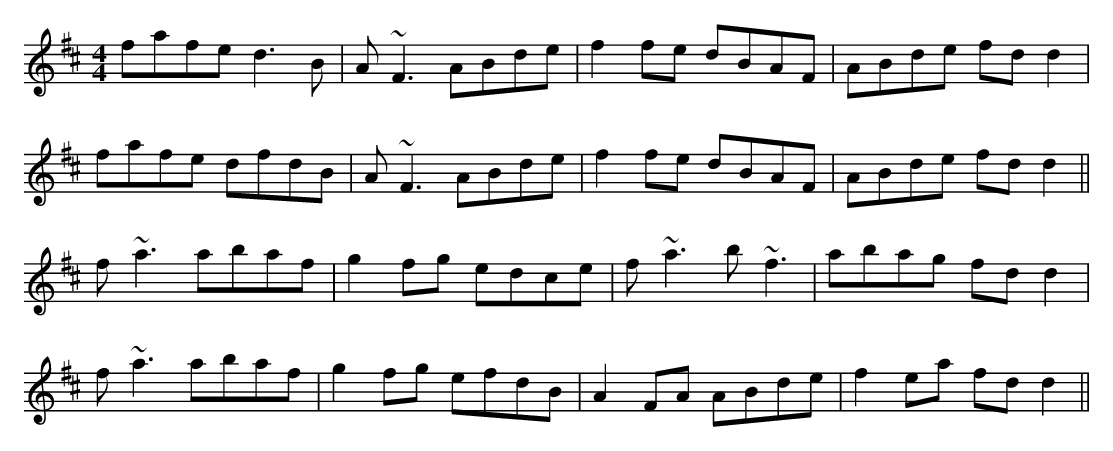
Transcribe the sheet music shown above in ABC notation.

X:1
M:4/4
K:D
fafe d3B | A~F3 ABde | f2fe dBAF | ABde fdd2 |
fafe dfdB | A~F3 ABde | f2fe dBAF | ABde fdd2 ||
f~a3 abaf | g2fg edce | f~a3 b~f3 | abag fdd2 |
f~a3 abaf | g2fg efdB | A2FA ABde | f2ea fdd2 ||
